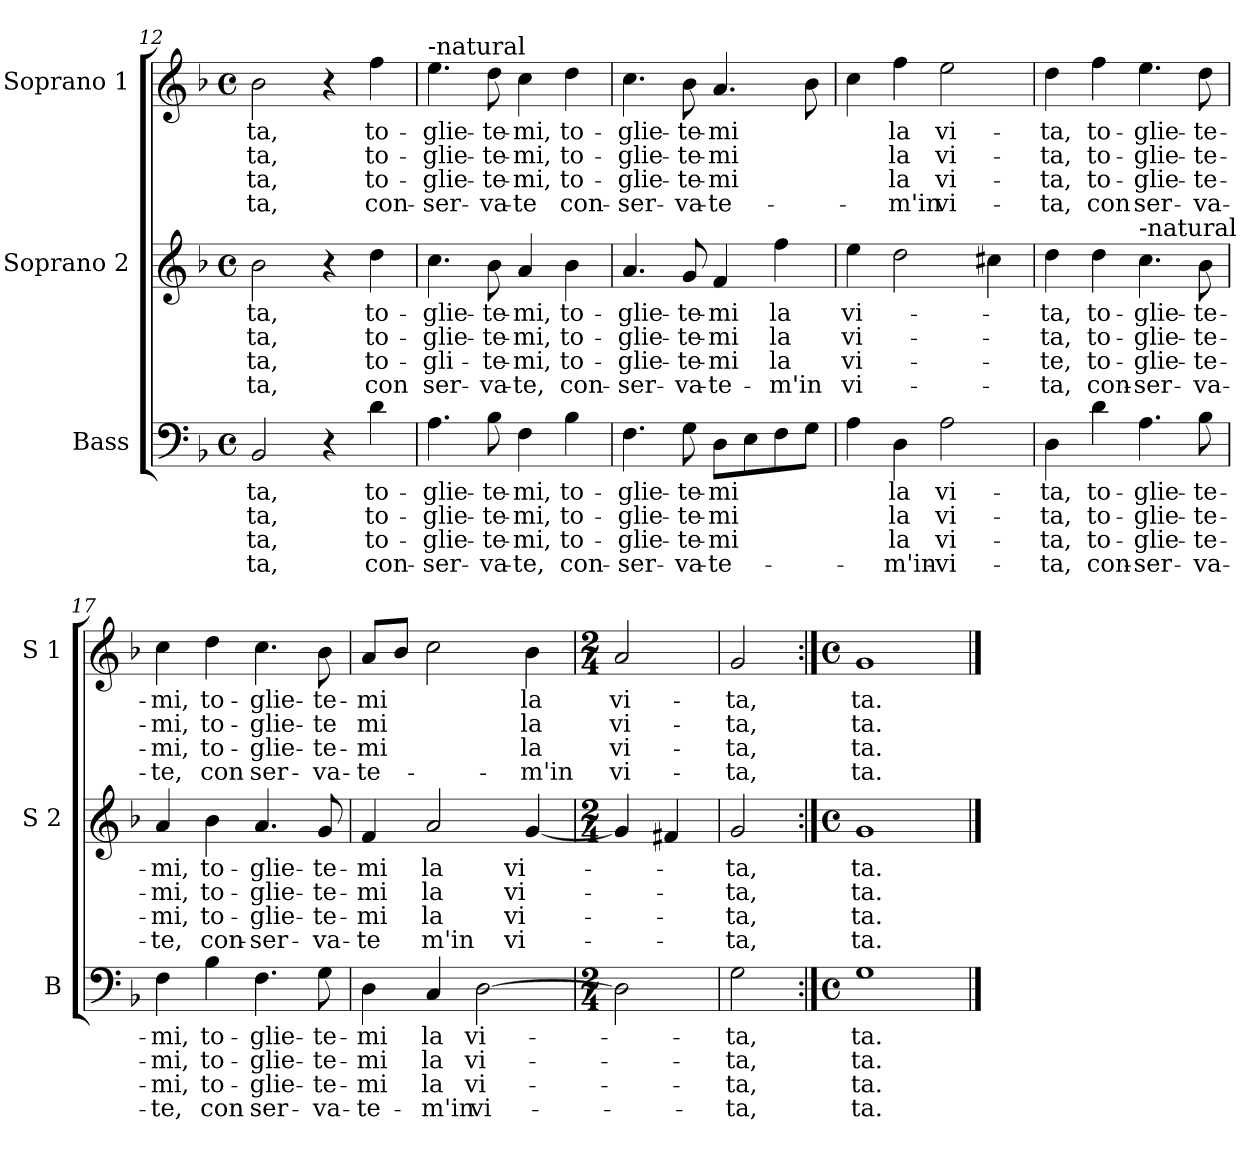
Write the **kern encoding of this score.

**kern	**text	**text	**text	**text	**kern	**text	**text	**text	**text	**kern	**text	**text	**text	**text
*part3	*part3	*part3	*part3	*part3	*part2	*part2	*part2	*part2	*part2	*part1	*part1	*part1	*part1	*part1
*staff3	*staff3	*staff3	*staff3	*staff3	*staff2	*staff2	*staff2	*staff2	*staff2	*staff1	*staff1	*staff1	*staff1	*staff1
*I"Bass	*	*	*	*	*I"Soprano 2	*	*	*	*	*I"Soprano 1	*	*	*	*
*I'B	*	*	*	*	*I'S 2	*	*	*	*	*I'S 1	*	*	*	*
!!LO:LB:g=z
*clefF4	*	*	*	*	*clefG2	*	*	*	*	*clefG2	*	*	*	*
*k[b-]	*	*	*	*	*k[b-]	*	*	*	*	*k[b-]	*	*	*	*
*F:	*	*	*	*	*F:	*	*	*	*	*F:	*	*	*	*
*M4/4	*	*	*	*	*M4/4	*	*	*	*	*M4/4	*	*	*	*
*met(c)	*	*	*	*	*met(c)	*	*	*	*	*met(c)	*	*	*	*
=12	=12	=12	=12	=12	=12	=12	=12	=12	=12	=12	=12	=12	=12	=12
!	!LO:LY:b	!LO:LY:b	!LO:LY:b	!LO:LY:b	!	!LO:LY:b	!LO:LY:b	!LO:LY:b	!LO:LY:b	!	!LO:LY:b	!LO:LY:b	!LO:LY:b	!LO:LY:b
2BB-/	-ta,	-ta,	-ta,	-ta,	2b-\	-ta,	-ta,	-ta,	-ta,	2b-\	-ta,	-ta,	-ta,	-ta,
4r	.	.	.	.	4r	.	.	.	.	4r	.	.	.	.
!	!LO:LY:b	!LO:LY:b	!LO:LY:b	!LO:LY:b	!	!LO:LY:b	!LO:LY:b	!LO:LY:b	!LO:LY:b	!	!LO:LY:b	!LO:LY:b	!LO:LY:b	!LO:LY:b
4d\	to-	to-	to-	con-	4dd\	to-	to-	to-	con	4ff\	to-	to-	to-	con-
=13	=13	=13	=13	=13	=13	=13	=13	=13	=13	=13	=13	=13	=13	=13
!	!	!	!	!	!	!	!	!	!	!LO:TX:a:t=-natural	!	!	!	!
!	!LO:LY:b	!LO:LY:b	!LO:LY:b	!LO:LY:b	!	!LO:LY:b	!LO:LY:b	!LO:LY:b	!LO:LY:b	!	!LO:LY:b	!LO:LY:b	!LO:LY:b	!LO:LY:b
4.A\	-glie-	-glie-	-glie-	-ser-	4.cc\	-glie-	-glie-	-gli-	ser-	4.ee\	-glie-	-glie-	-glie-	-ser-
!	!LO:LY:b	!LO:LY:b	!LO:LY:b	!LO:LY:b	!	!LO:LY:b	!LO:LY:b	!LO:LY:b	!LO:LY:b	!	!LO:LY:b	!LO:LY:b	!LO:LY:b	!LO:LY:b
8B-\	-te-	-te-	-te-	-va-	8b-\	-te-	-te-	-te-	-va-	8dd\	-te-	-te-	-te-	-va-
!	!LO:LY:b	!LO:LY:b	!LO:LY:b	!LO:LY:b	!	!LO:LY:b	!LO:LY:b	!LO:LY:b	!LO:LY:b	!	!LO:LY:b	!LO:LY:b	!LO:LY:b	!LO:LY:b
4F\	-mi,	-mi,	-mi,	-te,	4a/	-mi,	-mi,	-mi,	-te,	4cc\	-mi,	-mi,	-mi,	-te
!	!LO:LY:b	!LO:LY:b	!LO:LY:b	!LO:LY:b	!	!LO:LY:b	!LO:LY:b	!LO:LY:b	!LO:LY:b	!	!LO:LY:b	!LO:LY:b	!LO:LY:b	!LO:LY:b
4B-\	to-	to-	to-	con-	4b-\	to-	to-	to-	con-	4dd\	to-	to-	to-	con-
=14	=14	=14	=14	=14	=14	=14	=14	=14	=14	=14	=14	=14	=14	=14
!	!LO:LY:b	!LO:LY:b	!LO:LY:b	!LO:LY:b	!	!LO:LY:b	!LO:LY:b	!LO:LY:b	!LO:LY:b	!	!LO:LY:b	!LO:LY:b	!LO:LY:b	!LO:LY:b
4.F\	-glie-	-glie-	-glie-	-ser-	4.a/	-glie-	-glie-	-glie-	-ser-	4.cc\	-glie-	-glie-	-glie-	-ser-
!	!LO:LY:b	!LO:LY:b	!LO:LY:b	!LO:LY:b	!	!LO:LY:b	!LO:LY:b	!LO:LY:b	!LO:LY:b	!	!LO:LY:b	!LO:LY:b	!LO:LY:b	!LO:LY:b
8G\	-te-	-te-	-te-	-va-	8g/	-te-	-te-	-te-	-va-	8b-\	-te-	-te-	-te-	-va-
!	!LO:LY:b	!LO:LY:b	!LO:LY:b	!LO:LY:b	!	!LO:LY:b	!LO:LY:b	!LO:LY:b	!LO:LY:b	!	!LO:LY:b	!LO:LY:b	!LO:LY:b	!LO:LY:b
8D\L	-mi	-mi	-mi	-te-	4f/	-mi	-mi	-mi	-te-	4.a/	-mi	-mi	-mi	-te-
8E\	.	.	.	.	.	.	.	.	.	.	.	.	.	.
!	!	!	!	!	!	!LO:LY:b	!LO:LY:b	!LO:LY:b	!LO:LY:b	!	!	!	!	!
8F\	.	.	.	.	4ff\	la	la	la	-m'in	.	.	.	.	.
8G\J	.	.	.	.	.	.	.	.	.	8b-\	.	.	.	.
=15	=15	=15	=15	=15	=15	=15	=15	=15	=15	=15	=15	=15	=15	=15
!	!	!	!	!	!	!LO:LY:b	!LO:LY:b	!LO:LY:b	!LO:LY:b	!	!	!	!	!
4A\	.	.	.	.	4ee\	vi-	vi-	vi-	vi-	4cc\	.	.	.	.
!	!LO:LY:b	!LO:LY:b	!LO:LY:b	!LO:LY:b	!	!	!	!	!	!	!LO:LY:b	!LO:LY:b	!LO:LY:b	!LO:LY:b
4D\	la	la	la	-m'in-	2dd\	.	.	.	.	4ff\	la	la	la	-m'in
!	!LO:LY:b	!LO:LY:b	!LO:LY:b	!LO:LY:b	!	!	!	!	!	!	!LO:LY:b	!LO:LY:b	!LO:LY:b	!LO:LY:b
2A\	vi-	vi-	vi-	-vi-	.	.	.	.	.	2ee\	vi-	vi-	vi-	vi-
.	.	.	.	.	4cc#X\	.	.	.	.	.	.	.	.	.
=16	=16	=16	=16	=16	=16	=16	=16	=16	=16	=16	=16	=16	=16	=16
!	!LO:LY:b	!LO:LY:b	!LO:LY:b	!LO:LY:b	!	!LO:LY:b	!LO:LY:b	!LO:LY:b	!LO:LY:b	!	!LO:LY:b	!LO:LY:b	!LO:LY:b	!LO:LY:b
4D\	-ta,	-ta,	-ta,	-ta,	4dd\	-ta,	-ta,	-te,	-ta,	4dd\	-ta,	-ta,	-ta,	-ta,
!	!LO:LY:b	!LO:LY:b	!LO:LY:b	!LO:LY:b	!	!LO:LY:b	!LO:LY:b	!LO:LY:b	!LO:LY:b	!	!LO:LY:b	!LO:LY:b	!LO:LY:b	!LO:LY:b
4d\	to-	to-	to-	con-	4dd\	to-	to-	to-	con-	4ff\	to-	to-	to-	con
!	!	!	!	!	!LO:TX:a:t=-natural	!	!	!	!	!	!	!	!	!
!	!LO:LY:b	!LO:LY:b	!LO:LY:b	!LO:LY:b	!	!LO:LY:b	!LO:LY:b	!LO:LY:b	!LO:LY:b	!	!LO:LY:b	!LO:LY:b	!LO:LY:b	!LO:LY:b
4.A\	-glie-	-glie-	-glie-	-ser-	4.cc\	-glie-	-glie-	-glie-	-ser-	4.ee\	-glie-	-glie-	-glie-	ser-
!	!LO:LY:b	!LO:LY:b	!LO:LY:b	!LO:LY:b	!	!LO:LY:b	!LO:LY:b	!LO:LY:b	!LO:LY:b	!	!LO:LY:b	!LO:LY:b	!LO:LY:b	!LO:LY:b
8B-\	-te-	-te-	-te-	-va-	8b-\	-te-	-te-	-te-	-va-	8dd\	-te-	-te-	-te-	-va-
!!LO:PB:g=z
=17	=17	=17	=17	=17	=17	=17	=17	=17	=17	=17	=17	=17	=17	=17
!	!LO:LY:b	!LO:LY:b	!LO:LY:b	!LO:LY:b	!	!LO:LY:b	!LO:LY:b	!LO:LY:b	!LO:LY:b	!	!LO:LY:b	!LO:LY:b	!LO:LY:b	!LO:LY:b
4F\	-mi,	-mi,	-mi,	-te,	4a/	-mi,	-mi,	-mi,	-te,	4cc\	-mi,	-mi,	-mi,	-te,
!	!LO:LY:b	!LO:LY:b	!LO:LY:b	!LO:LY:b	!	!LO:LY:b	!LO:LY:b	!LO:LY:b	!LO:LY:b	!	!LO:LY:b	!LO:LY:b	!LO:LY:b	!LO:LY:b
4B-\	to-	to-	to-	con	4b-\	to-	to-	to-	con-	4dd\	to-	to-	to-	con
!	!LO:LY:b	!LO:LY:b	!LO:LY:b	!LO:LY:b	!	!LO:LY:b	!LO:LY:b	!LO:LY:b	!LO:LY:b	!	!LO:LY:b	!LO:LY:b	!LO:LY:b	!LO:LY:b
4.F\	-glie-	-glie-	-glie-	ser-	4.a/	-glie-	-glie-	-glie-	-ser-	4.cc\	-glie-	-glie-	-glie-	ser-
!	!LO:LY:b	!LO:LY:b	!LO:LY:b	!LO:LY:b	!	!LO:LY:b	!LO:LY:b	!LO:LY:b	!LO:LY:b	!	!LO:LY:b	!LO:LY:b	!LO:LY:b	!LO:LY:b
8G\	-te-	-te-	-te-	-va-	8g/	-te-	-te-	-te-	-va-	8b-\	-te-	-te	-te-	-va-
=18	=18	=18	=18	=18	=18	=18	=18	=18	=18	=18	=18	=18	=18	=18
!	!LO:LY:b	!LO:LY:b	!LO:LY:b	!LO:LY:b	!	!LO:LY:b	!LO:LY:b	!LO:LY:b	!LO:LY:b	!	!LO:LY:b	!LO:LY:b	!LO:LY:b	!LO:LY:b
4D\	-mi	-mi	-mi	-te-	4f/	-mi	-mi	-mi	-te	8a/L	-mi	mi	-mi	-te-
.	.	.	.	.	.	.	.	.	.	8b-/J	.	.	.	.
!	!LO:LY:b	!LO:LY:b	!LO:LY:b	!LO:LY:b	!	!LO:LY:b	!LO:LY:b	!LO:LY:b	!LO:LY:b	!	!	!	!	!
4C/	la	la	la	-m'in	2a/	la	la	la	m'in	2cc\	.	.	.	.
!	!LO:LY:b	!LO:LY:b	!LO:LY:b	!LO:LY:b	!	!	!	!	!	!	!	!	!	!
[2D\	vi-	vi-	vi-	vi-	.	.	.	.	.	.	.	.	.	.
!	!	!	!	!	!	!LO:LY:b	!LO:LY:b	!LO:LY:b	!LO:LY:b	!	!LO:LY:b	!LO:LY:b	!LO:LY:b	!LO:LY:b
.	.	.	.	.	[4g/	vi-	vi-	vi-	vi-	4b-\	la	la	la	-m'in
=19	=19	=19	=19	=19	=19	=19	=19	=19	=19	=19	=19	=19	=19	=19
*M2/4	*	*	*	*	*M2/4	*	*	*	*	*M2/4	*	*	*	*
!	!	!	!	!	!	!	!	!	!	!	!LO:LY:b	!LO:LY:b	!LO:LY:b	!LO:LY:b
2D\]	.	.	.	.	4g/]	.	.	.	.	2a/	vi-	vi-	vi-	vi-
.	.	.	.	.	4f#X/	.	.	.	.	.	.	.	.	.
=20	=20	=20	=20	=20	=20	=20	=20	=20	=20	=20	=20	=20	=20	=20
!	!LO:LY:b	!LO:LY:b	!LO:LY:b	!LO:LY:b	!	!LO:LY:b	!LO:LY:b	!LO:LY:b	!LO:LY:b	!	!LO:LY:b	!LO:LY:b	!LO:LY:b	!LO:LY:b
2G\	-ta,	-ta,	-ta,	-ta,	2g/	-ta,	-ta,	-ta,	-ta,	2g/	-ta,	-ta,	-ta,	-ta,
=21:|!	=21:|!	=21:|!	=21:|!	=21:|!	=21:|!	=21:|!	=21:|!	=21:|!	=21:|!	=21:|!	=21:|!	=21:|!	=21:|!	=21:|!
*M4/4	*	*	*	*	*M4/4	*	*	*	*	*M4/4	*	*	*	*
*met(c)	*	*	*	*	*met(c)	*	*	*	*	*met(c)	*	*	*	*
!	!LO:LY:b	!LO:LY:b	!LO:LY:b	!LO:LY:b	!	!LO:LY:b	!LO:LY:b	!LO:LY:b	!LO:LY:b	!	!LO:LY:b	!LO:LY:b	!LO:LY:b	!LO:LY:b
1G	ta.	ta.	ta.	ta.	1g	ta.	ta.	ta.	ta.	1g	ta.	ta.	ta.	ta.
==	==	==	==	==	==	==	==	==	==	==	==	==	==	==
*-	*-	*-	*-	*-	*-	*-	*-	*-	*-	*-	*-	*-	*-	*-
